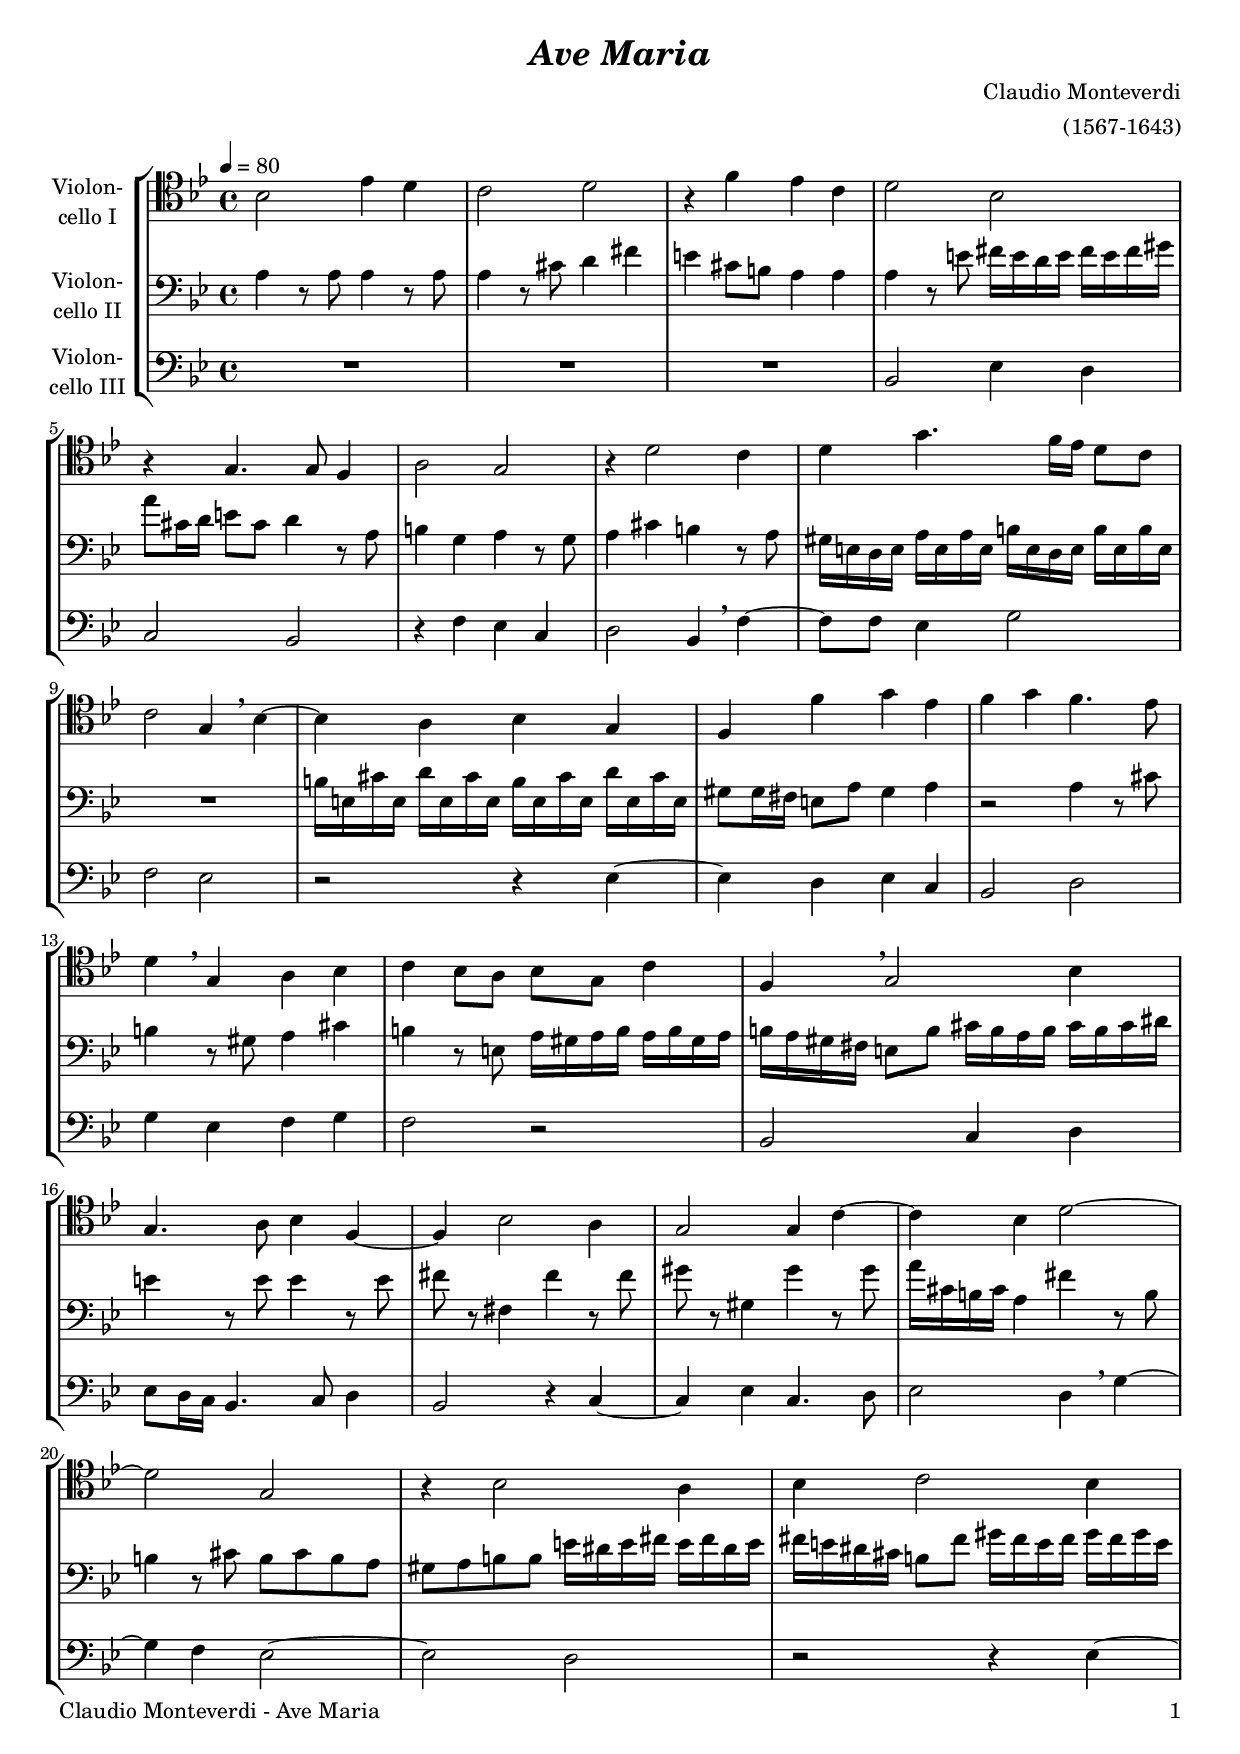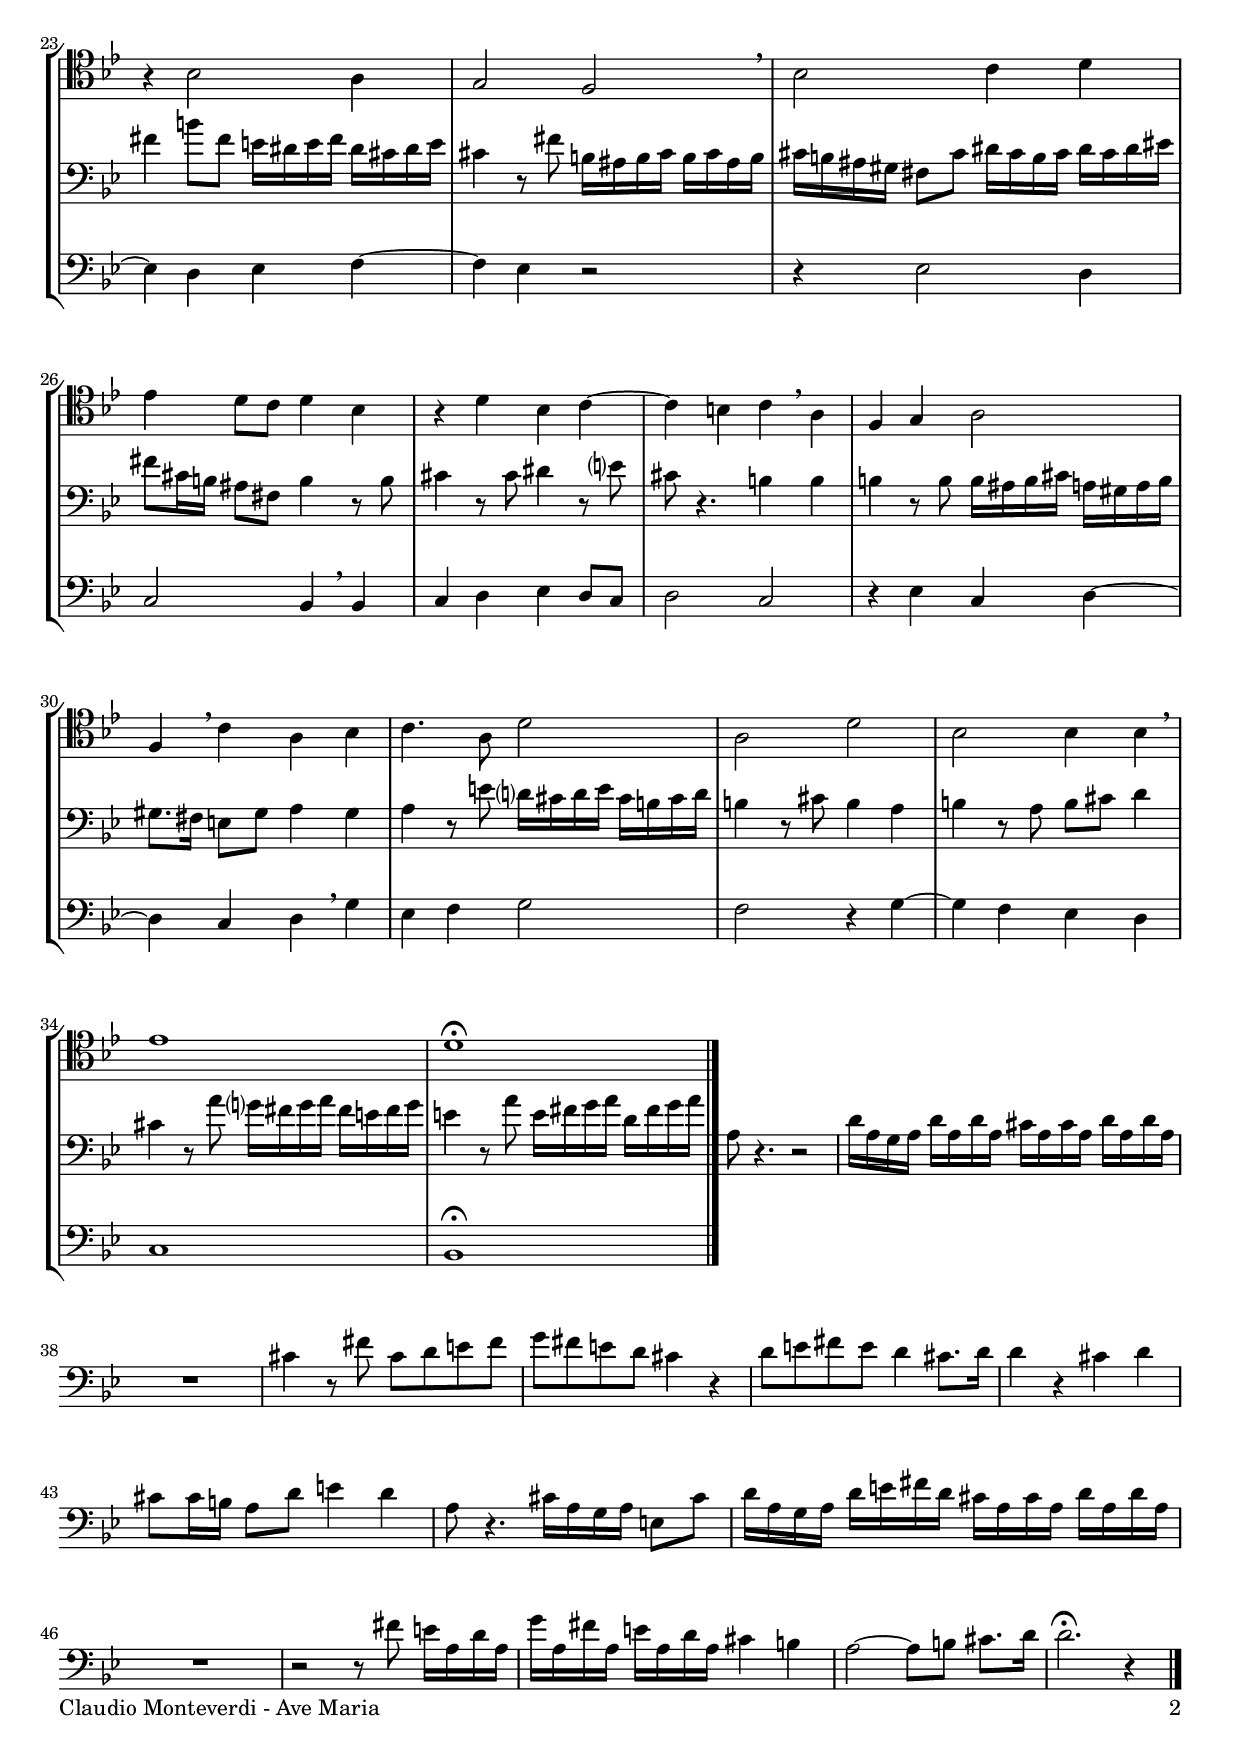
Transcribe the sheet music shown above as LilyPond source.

\version "2.24.1"
\include "deutsch.ly"

#(set-global-staff-size 19)

\header {
  title     = \markup \bold \italic "Ave Maria"
  composer  = "Claudio Monteverdi"
  arranger  = "(1567-1643)"
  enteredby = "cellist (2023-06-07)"
%  piece     = ""
}

voiceconsts = {
 \key b \major
 \time 4/4
 \clef "bass"
 \compressEmptyMeasures
% \numericTimeSignature
  % Set default beaming for all staves
%  \set Timing.beamExceptions = #'()
%  \set Timing.baseMoment     = #(ly:make-moment 1 4)
%  \set Timing.beatStructure  = #'(1 1 1)
 \tempo 4=80
}

mipz = "pizzicato strings"
mivl = "violin"
mivc = "cello"

va = \relative c'' {
  \voiceconsts
  \clef "tenor"
  
  b2 es4 d
  c2 d
  r4 f es c
  d2 b
  r4 g4. g8 f4
  a2 g

  r4 d'2 c4
  d g4. f16 es d8 c
  c2 g4 \breathe b~
  b a b g
  f f' g es

  f g f4. es8
  d4 \breathe g, a b
  c b8 a b g c4
  f, \breathe g2 b4
  g4. a8 b4 f~
  f b2 a4

  g2 g4 c~
  c b d2~
  d g,
  r4 b2 a4
  b c2 b4
  r b2 a4

  g2 f \breathe
  b c4 d
  es d8 c d4 b
  r d b c~
  c h c \breathe a
  f g a2

  f4 \breathe c' a b
  c4. a8 d2
  a d
  b b4 b \breathe
  es1
  d\fermata \bar "|."
}

\include "v2.ily"
vc = \relative c' {
  \voiceconsts
  
  R1*3
  b2 es4 d
  c2 b
  r4 f' es c

  d2 b4 \breathe f'~
  f8 f es4 g2
  f es
  r r4 es~
  es d es c

  b2 d
  g4 es f g
  f2 r
  b, c4 d
  es8 d16 c b4. c8 d4
  b2 r4 c~

  c es c4. d8
  es2 d4 \breathe g~
  g f es2~
  es d
  r r4 es~
  es d es f~

  f es r2
  r4 es2 d4
  c2 b4 \breathe b
  c d es d8 c
  d2 c
  r4 es c d~

  d c d \breathe g
  es f g2
  f r4 g~
  g f es d
  c1
  b\fermata \bar "|."
}


music = \new StaffGroup <<
      \new Staff {
        \set Staff.midiInstrument = \mivc
        \set Staff.instrumentName = \markup \center-column { "Violon-" "cello I" }
        \transpose b b, { \va }
      }

      \new Staff {
        \set Staff.midiInstrument = \mivc
        \set Staff.instrumentName = \markup \center-column { "Violon-" "cello II" }
        \transpose b b, { \vb }
      }

      \new Staff {
        \set Staff.midiInstrument = \mivc
        \set Staff.instrumentName = \markup \center-column { "Violon-" "cello III" }
        \transpose b b, { \vc }
      }      
>>

\book {
   \paper {
    print-page-number = ##t
    print-first-page-number = ##t
    ragged-last-bottom = ##f
    oddHeaderMarkup = \markup \null
    evenHeaderMarkup = \markup \null
    oddFooterMarkup = \markup {
      \fill-line {
        \if \should-print-page-number
        "Claudio Monteverdi - Ave Maria" \fromproperty #'page:page-number-string
      }
    }
    evenFooterMarkup = \oddFooterMarkup
  } \score {
    \music
    \layout {}
  }

  \score {
    \unfoldRepeats \music

    \midi {
      \context {
        \Score
      }
    }
  }
}
